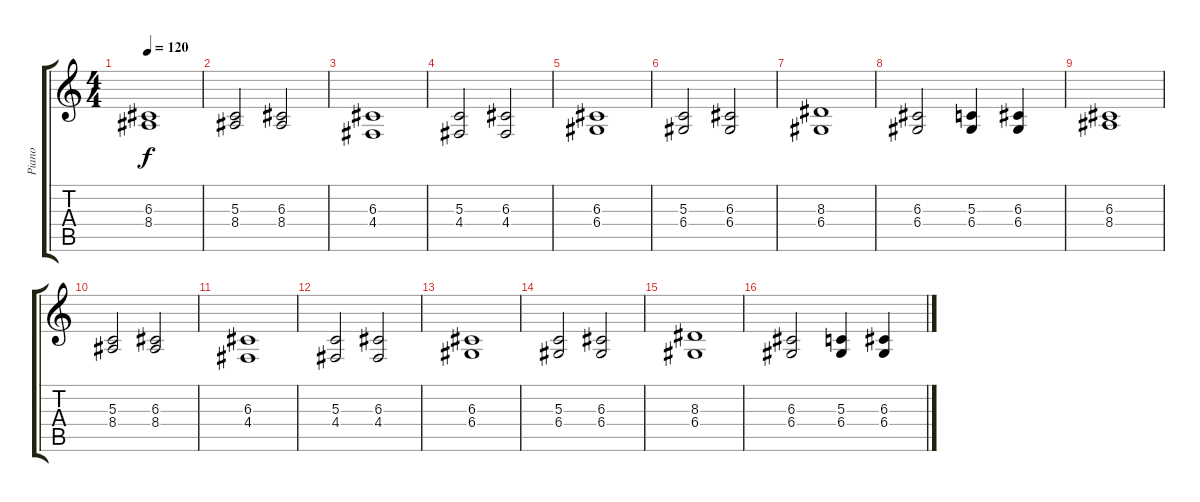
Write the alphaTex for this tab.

\track ("Piano" "Piano") {instrument acousticgrandpiano}
\staff {score tabs}
\tuning (E4 B3 G3 D3 A2 E2) {hide}
\ts (4 4)
\tempo 120
\clef g2
\ks c
(6.3 8.4).1{dy f} |
(5.3 8.4).2 (6.3 8.4).2 |
(6.3 4.4).1 |
(5.3 4.4).2 (6.3 4.4).2 |
(6.3 6.4).1 |
(5.3 6.4).2 (6.3 6.4).2 |
(8.3 6.4).1 |
(6.3 6.4).2 (5.3 6.4).4 (6.3 6.4).4 |
(6.3 8.4).1 |
(5.3 8.4).2 (6.3 8.4).2 |
(6.3 4.4).1 |
(5.3 4.4).2 (6.3 4.4).2 |
(6.3 6.4).1 |
(5.3 6.4).2 (6.3 6.4).2 |
(8.3 6.4).1 |
(6.3 6.4).2 (5.3 6.4).4 (6.3 6.4).4
